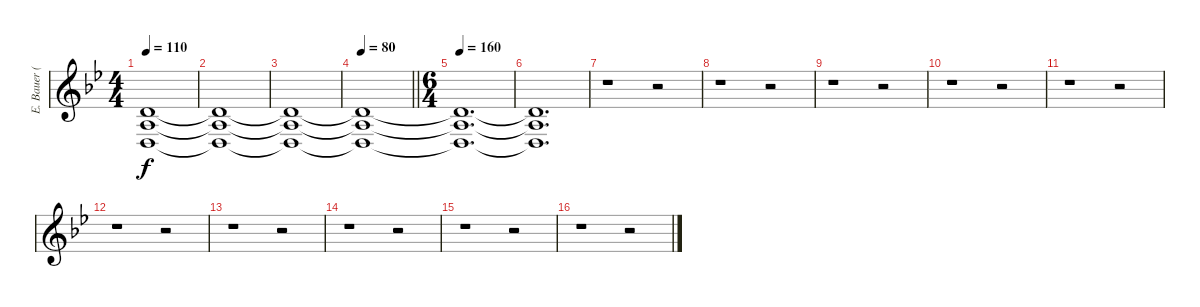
\track ("E. Bauer (Keyboard)" "E. Bauer (") {instrument stringensemble1}
\staff {score}
\tuning (E4 B3 G3 D3 A2 E2) {hide}
\ts (4 4)
\tempo 110
\clef g2
\ks gminor
(7.3 7.4 5.5).1{dy f} |
(7.3{t} 7.4{t} 5.5{t}).1 |
(7.3{t} 7.4{t} 5.5{t}).1 |
\tempo 80
\barLineRight lightlight
(7.3{t} 7.4{t} 5.5{t}).1 |
\ts (6 4)
\tempo 160
(7.3{t} 7.4{t} 5.5{t}).1{d volume 0} |
(7.3{t} 7.4{t} 5.5{t}).1{d} |
r.1 r.2 |
r.1 r.2 |
r.1 r.2 |
r.1 r.2 |
r.1 r.2 |
r.1 r.2 |
r.1 r.2 |
r.1 r.2 |
r.1 r.2 |
r.1 r.2
